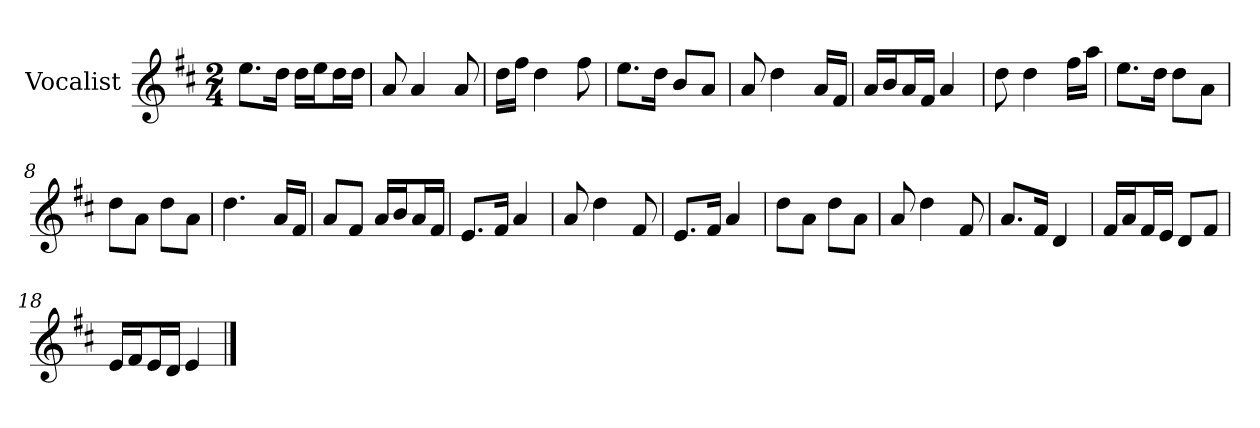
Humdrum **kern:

**kern
*part1
*staff1
*I"Vocalist
*k[f#c#]
*D:
*M2/4
=
8.eeL
16ddJk
16ddLL
16eeJ
16ddL
16ddJJ
=1
8a
4a
8a
=2
16ddLL
16ff#JJ
4dd
8ff#
=3
8.eeL
16ddJk
8bL
8aJ
=4
8a
4dd
16aLL
16f#JJ
=5
16aLL
16bJ
16aL
16f#JJ
4a
=6
8dd
4dd
16ff#LL
16aaJJ
=7
8.eeL
16ddJk
8ddL
8aJ
=8
8ddL
8aJ
8ddL
8aJ
=9
4.dd
16aLL
16f#JJ
=10
8aL
8f#J
16aLL
16bJ
16aL
16f#JJ
=11
8.eL
16f#Jk
4a
=12
8a
4dd
8f#
=13
8.eL
16f#Jk
4a
=14
8ddL
8aJ
8ddL
8aJ
=15
8a
4dd
8f#
=16
8.aL
16f#Jk
4d
=17
16f#LL
16aJ
16f#L
16eJJ
8dL
8f#J
=18
16eLL
16f#J
16eL
16dJJ
4e
==
*-
